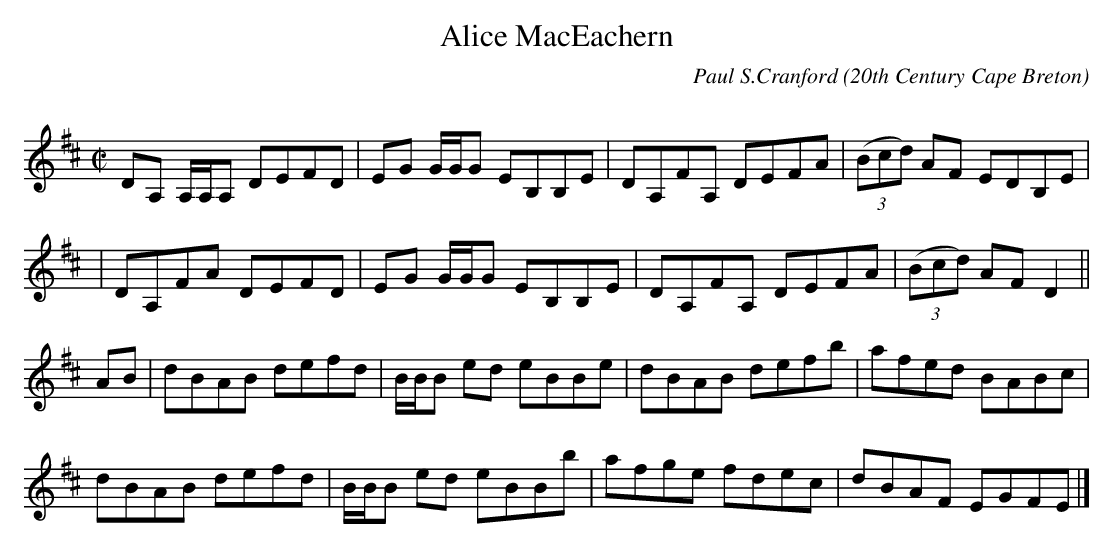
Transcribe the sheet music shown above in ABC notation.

X:1
T:Alice MacEachern
C:Paul S.Cranford
O:20th Century Cape Breton
Q:300
L:1/8
M:C|
K:D
DA, A,/A,/A, DEFD|EG G/G/G EB,B,E|DA,FA, DEFA|(3(Bcd) AF EDB,E|!
|DA,FA ,DEFD|EG G/G/G EB,B,E|DA,FA, DEFA|(3(Bcd) AF D2||!
AB|dBAB defd|B/B/B ed eBBe|dBAB defb|afed BABc|!
dBAB defd|B/B/B ed eBBb|afge fdec|dBAF EGFE|]!
